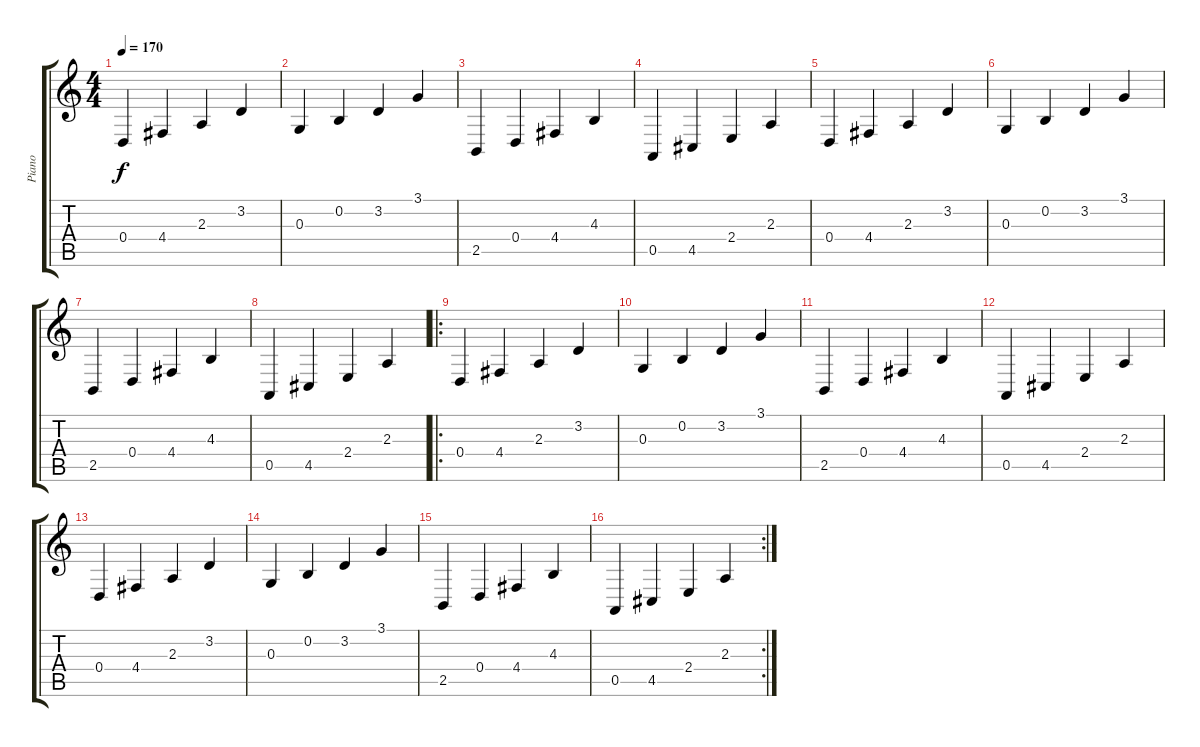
\track ("Piano" "Piano") {instrument electricgrandpiano}
\staff {score tabs}
\tuning (E4 B3 G3 D3 A2 E2) {hide}
\ts (4 4)
\tempo 170
\clef g2
\ks c
0.4.4{dy f} 4.4.4 2.3.4 3.2.4 |
0.3.4 0.2.4 3.2.4 3.1.4 |
2.5.4 0.4.4 4.4.4 4.3.4 |
0.5.4 4.5.4 2.4.4 2.3.4 |
0.4.4 4.4.4 2.3.4 3.2.4 |
0.3.4 0.2.4 3.2.4 3.1.4 |
2.5.4 0.4.4 4.4.4 4.3.4 |
0.5.4 4.5.4 2.4.4 2.3.4 |
\ro
0.4.4 4.4.4 2.3.4 3.2.4 |
0.3.4 0.2.4 3.2.4 3.1.4 |
2.5.4 0.4.4 4.4.4 4.3.4 |
0.5.4 4.5.4 2.4.4 2.3.4 |
0.4.4 4.4.4 2.3.4 3.2.4 |
0.3.4 0.2.4 3.2.4 3.1.4 |
2.5.4 0.4.4 4.4.4 4.3.4 |
\rc 2
0.5.4 4.5.4 2.4.4 2.3.4
